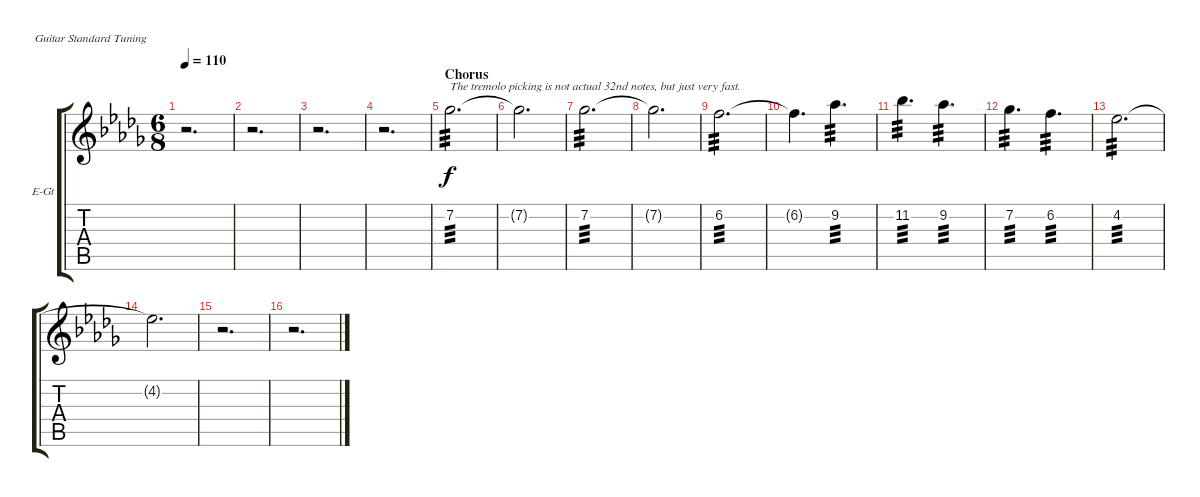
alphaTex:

\defaultSystemsLayout 4
\bracketExtendMode groupsimilarinstruments
\firstSystemTrackNameOrientation horizontal
\otherSystemsTrackNameOrientation horizontal
\track ("Electric Guitar" "E-Gt") {instrument electricguitarclean}
\staff {score tabs}
\tuning (E4 B3 G3 D3 A2 E2)
\ts (6 8)
\tempo 110
\clef g2
\ks db
r.2{d dy f} |
r.2{d} |
r.2{d} |
r.2{d} |
\section ("" "Chorus")
7.2.2{d txt "The tremolo picking is not actual 32nd notes, but just very fast." tp 3} |
7.2{t}.2{d} |
7.2.2{d tp 3} |
7.2{t}.2{d} |
6.2.2{d tp 3} |
6.2{t}.4{d} 9.2.4{d tp 3} |
11.2.4{d tp 3} 9.2.4{d tp 3} |
7.2.4{d tp 3} 6.2.4{d tp 3} |
4.2.2{d tp 3} |
4.2{t}.2{d} |
r.2{d} |
r.2{d}
